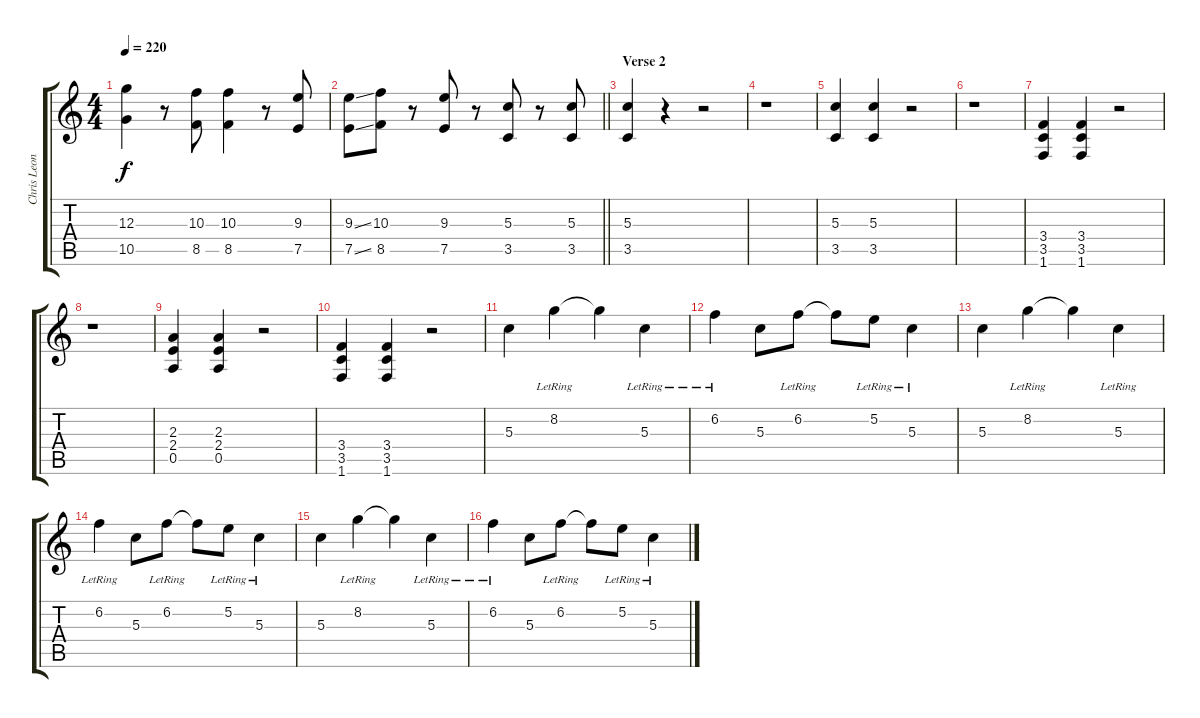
\track ("Chris Leonard" "Chris Leon") {instrument overdrivenguitar}
\staff {score tabs}
\tuning (E4 B3 G3 D3 A2 E2) {hide}
\ts (4 4)
\tempo 220
\clef g2
\ks c
(12.3 10.5).4{dy f} r.8 (10.3 8.5).8 (10.3 8.5).4 r.8 (9.3 7.5).8 |
\barLineRight lightlight
(9.3{ss} 7.5{ss}).8 (10.3 8.5).8 r.8 (9.3 7.5).8 r.8 (5.3 3.5).8 r.8 (5.3 3.5).8 |
\section ("" "Verse 2")
(5.3 3.5).4 r.4 r.2 |
r.1 |
(5.3 3.5).4 (5.3 3.5).4 r.2 |
r.1 |
(3.4 3.5 1.6).4 (3.4 3.5 1.6).4 r.2 |
r.1 |
(2.3 2.4 0.5).4 (2.3 2.4 0.5).4 r.2 |
(3.4 3.5 1.6).4 (3.4 3.5 1.6).4 r.2 |
5.3.4 8.2{lr}.4 8.2{t}.4 5.3{lr}.4 |
6.2{lr}.4 5.3.8 6.2{lr}.8 6.2{t}.8 5.2{lr}.8 5.3{lr}.4 |
5.3.4 8.2{lr}.4 8.2{t}.4 5.3{lr}.4 |
6.2{lr}.4 5.3.8 6.2{lr}.8 6.2{t}.8 5.2{lr}.8 5.3{lr}.4 |
5.3.4 8.2{lr}.4 8.2{t}.4 5.3{lr}.4 |
6.2{lr}.4 5.3.8 6.2{lr}.8 6.2{t}.8 5.2{lr}.8 5.3{lr}.4
